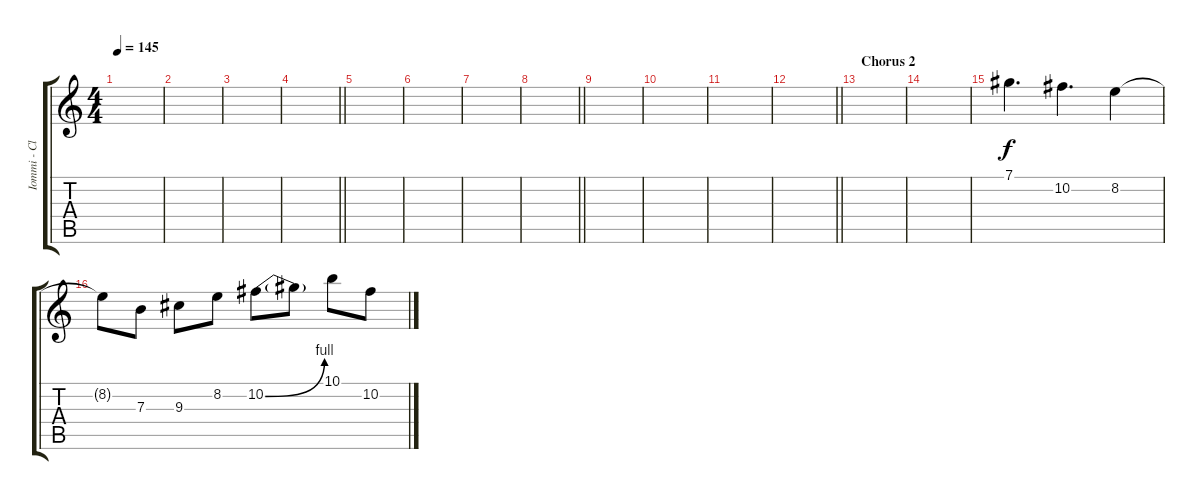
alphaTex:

\track ("Iommi - Clean 2" "Iommi - Cl") {instrument electricguitarclean}
\staff {score tabs}
\tuning (Db4 Ab3 E3 B2 Gb2 Db2) {hide}
\ts (4 4)
\tempo 145
\clef g2
\ks c
|
|
|
\barLineRight lightlight
|
|
|
|
\barLineRight lightlight
|
|
|
|
\barLineRight lightlight
|
\section ("" "Chorus 2")
|
|
7.1.4{d} 10.2.4{d} 8.2.4 |
8.2{t}.8 7.3.8 9.3.8 8.2.8 10.2{be (bend 0 0 60 4)}.8 10.2{t}.8 10.1.8 10.2.8
